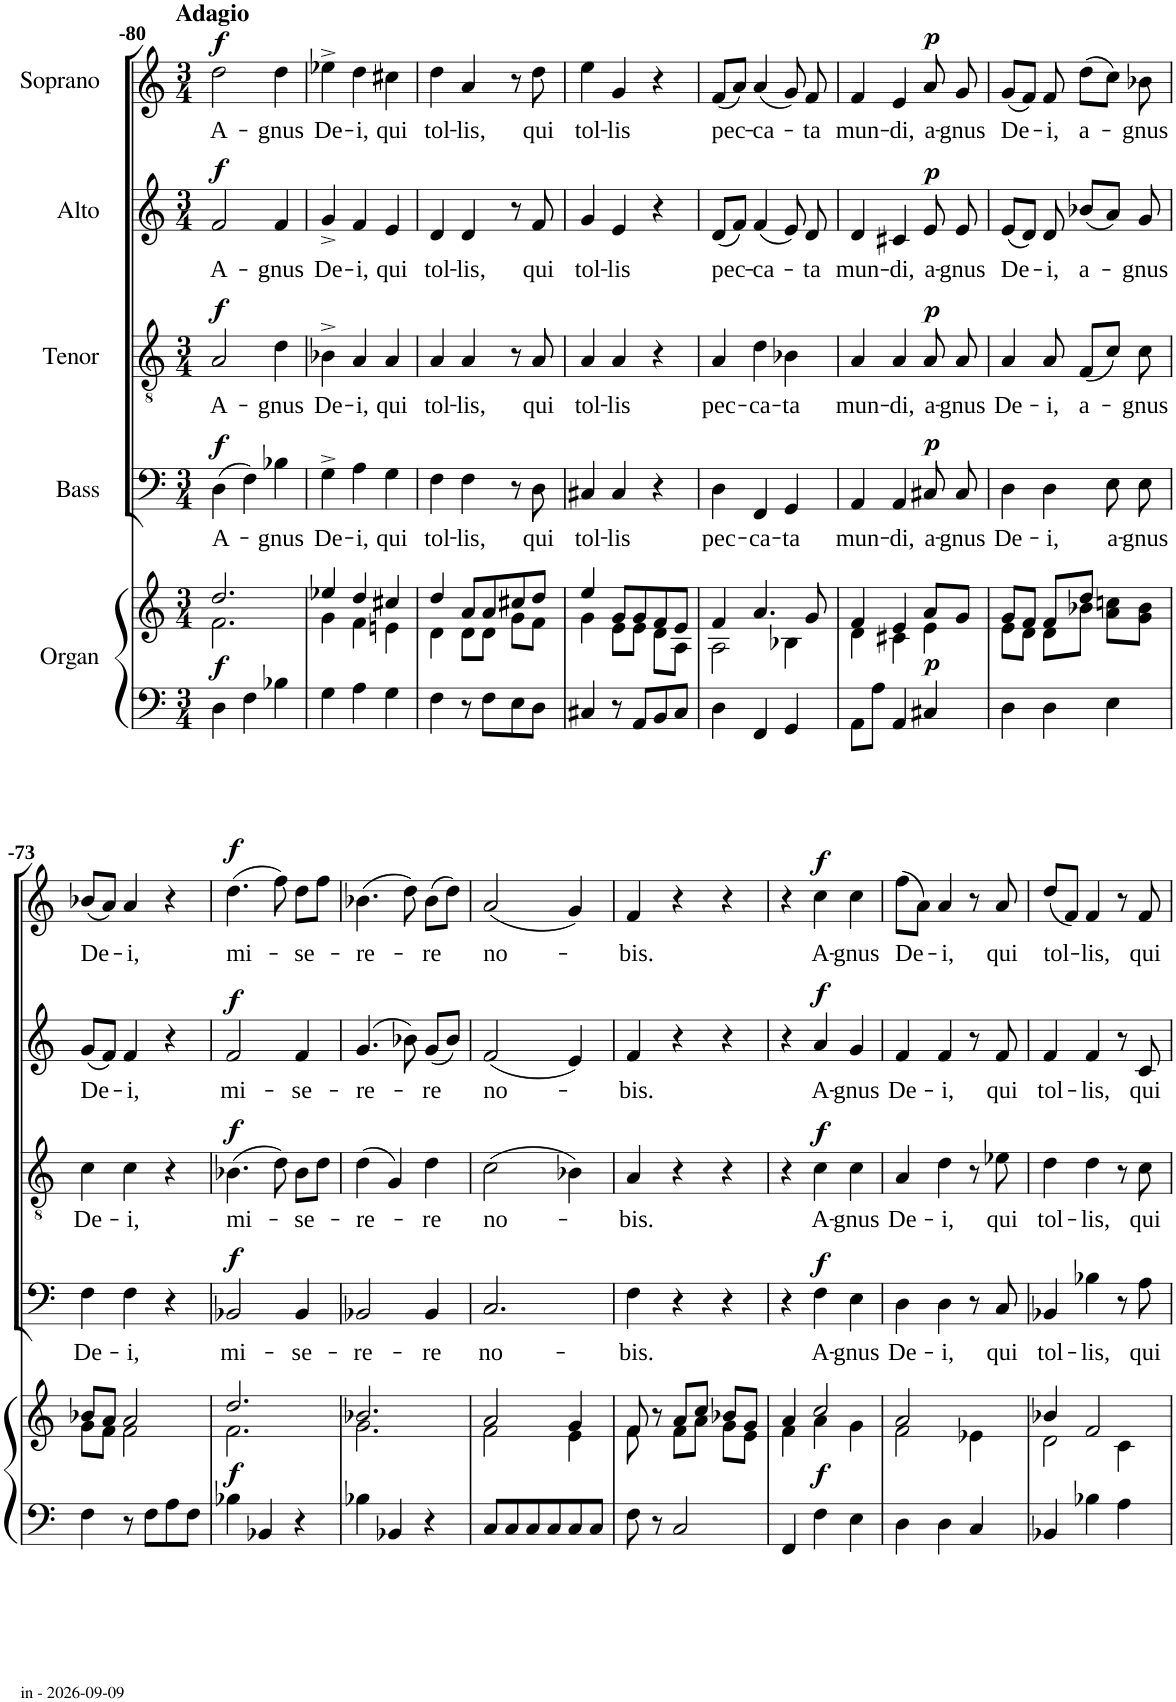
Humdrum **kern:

**kern	**kern	**dynam	**kern	**text	**dynam	**kern	**text	**dynam	**kern	**text	**dynam	**kern	**text	**dynam
*part5	*part5	*part5	*part4	*part4	*part4	*part3	*part3	*part3	*part2	*part2	*part2	*part1	*part1	*part1
*staff6	*staff5	*staff5/6	*staff4	*staff4	*staff4	*staff3	*staff3	*staff3	*staff2	*staff2	*staff2	*staff1	*staff1	*staff1
*I"Organ	*	*	*I"Bass	*	*	*I"Tenor	*	*	*I"Alto	*	*	*I"Soprano	*	*
*clefF4	*clefG2	*	*clefF4	*	*	*clefGv2	*	*	*clefG2	*	*	*clefG2	*	*
*k[]	*k[]	*	*k[]	*	*	*k[]	*	*	*k[]	*	*	*k[]	*	*
*M3/4	*M3/4	*	*M3/4	*	*	*M3/4	*	*	*M3/4	*	*	*M3/4	*	*
=80-	=80-	=80-	=80-	=80-	=80-	=80-	=80-	=80-	=80-	=80-	=80-	=80-	=80-	=80-
*	*^	*	*	*	*	*	*	*	*	*	*	*	*	*
!	!	!	!	!	!	!	!	!	!	!	!	!	!LO:TX:a:B:t=Adagio	!	!
!	!	!	!LO:DY:b	!	!LO:LY:b	!LO:DY:a	!	!LO:LY:b	!LO:DY:a	!	!LO:LY:b	!LO:DY:a	!	!LO:LY:b	!LO:DY:a
4D\	2.dd/	2.f\	f	(4D\	A-	f	2A/	-A-	f	2f/	A-	f	2dd\	-A-	f
4F\	.	.	.	4F\)	.	.	.	.	.	.	.	.	.	.	.
!	!	!	!	!	!LO:LY:b	!	!	!LO:LY:b	!	!	!LO:LY:b	!	!	!LO:LY:b	!
4B-X\	.	.	.	4B-X\	-gnus	.	4d\	-gnus	.	4f/	-gnus	.	4dd\	-gnus	.
=79-	=79-	=79-	=79-	=79-	=79-	=79-	=79-	=79-	=79-	=79-	=79-	=79-	=79-	=79-	=79-
!	!	!	!	!	!LO:LY:b	!	!	!LO:LY:b	!	!	!LO:LY:b	!	!	!LO:LY:b	!
4G\	4ee-X/	4g\	.	4G^\	De-	.	4B-X^\	De-	.	4g^/	De-	.	4ee-X^\	De-	.
!	!	!	!	!	!LO:LY:b	!	!	!LO:LY:b	!	!	!LO:LY:b	!	!	!LO:LY:b	!
4A\	4dd/	4f\	.	4A\	-i,	.	4A/	-i,	.	4f/	-i,	.	4dd\	-i,	.
!	!	!	!	!	!LO:LY:b	!	!	!LO:LY:b	!	!	!LO:LY:b	!	!	!LO:LY:b	!
4G\	4cc#X/	4en\	.	4G\	qui	.	4A/	qui	.	4e/	qui	.	4cc#X\	qui	.
=78-	=78-	=78-	=78-	=78-	=78-	=78-	=78-	=78-	=78-	=78-	=78-	=78-	=78-	=78-	=78-
!	!	!	!	!	!LO:LY:b	!	!	!LO:LY:b	!	!	!LO:LY:b	!	!	!LO:LY:b	!
4F\	4dd/	4d\	.	4F\	tol-	.	4A/	tol-	.	4d/	tol-	.	4dd\	tol-	.
!	!	!	!	!	!LO:LY:b	!	!	!LO:LY:b	!	!	!LO:LY:b	!	!	!LO:LY:b	!
8r	8a/L	8d\L	.	4F\	-lis,	.	4A/	-lis,	.	4d/	-lis,	.	4a/	-lis,	.
8F\L	8a/	8d\J	.	.	.	.	.	.	.	.	.	.	.	.	.
8E\	8cc#X/	8g\L	.	8r	.	.	8r	.	.	8r	.	.	8r	.	.
!	!	!	!	!	!LO:LY:b	!	!	!LO:LY:b	!	!	!LO:LY:b	!	!	!LO:LY:b	!
8D\J	8dd/J	8f\J	.	8D\	qui	.	8A/	qui	.	8f/	qui	.	8dd\	qui	.
=77-	=77-	=77-	=77-	=77-	=77-	=77-	=77-	=77-	=77-	=77-	=77-	=77-	=77-	=77-	=77-
!	!	!	!	!	!LO:LY:b	!	!	!LO:LY:b	!	!	!LO:LY:b	!	!	!LO:LY:b	!
4C#X/	4ee/	4g\	.	4C#X/	tol-	.	4A/	tol-	.	4g/	tol-	.	4ee\	tol-	.
!	!	!	!	!	!LO:LY:b	!	!	!LO:LY:b	!	!	!LO:LY:b	!	!	!LO:LY:b	!
8r	8g/L	8e\L	.	4C#/	-lis	.	4A/	-lis	.	4e/	-lis	.	4g/	-lis	.
8AA/L	8g/	8e\J	.	.	.	.	.	.	.	.	.	.	.	.	.
8BB/	8f/	8d\L	.	4r	.	.	4r	.	.	4r	.	.	4r	.	.
8C#/J	8e/J	8A\J	.	.	.	.	.	.	.	.	.	.	.	.	.
=76-	=76-	=76-	=76-	=76-	=76-	=76-	=76-	=76-	=76-	=76-	=76-	=76-	=76-	=76-	=76-
!	!	!	!	!	!LO:LY:b	!	!	!LO:LY:b	!	!	!LO:LY:b	!	!	!LO:LY:b	!
4D\	4f/	2A\	.	4D\	pec-	.	4A/	pec-	.	(8d/L	pec-	.	(8f/L	pec-	.
.	.	.	.	.	.	.	.	.	.	8f/J)	.	.	8a/J)	.	.
!	!	!	!	!	!LO:LY:b	!	!	!LO:LY:b	!	!	!LO:LY:b	!	!	!LO:LY:b	!
4FF/	4.a/	.	.	4FF/	-ca-	.	4d\	-ca-	.	(4f/	-ca-	.	(4a/	-ca-	.
!	!	!	!	!	!LO:LY:b	!	!	!LO:LY:b	!	!	!	!	!	!	!
4GG/	.	4B-X\	.	4GG/	-ta	.	4B-X\	-ta	.	8e/)	.	.	8g/)	.	.
!	!	!	!	!	!	!	!	!	!	!	!LO:LY:b	!	!	!LO:LY:b	!
.	8g/	.	.	.	.	.	.	.	.	8d/	-ta	.	8f/	-ta	.
=75-	=75-	=75-	=75-	=75-	=75-	=75-	=75-	=75-	=75-	=75-	=75-	=75-	=75-	=75-	=75-
!	!	!	!	!	!LO:LY:b	!	!	!LO:LY:b	!	!	!LO:LY:b	!	!	!LO:LY:b	!
8AA\L	4f/	4d\	.	4AA/	mun-	.	4A/	mun-	.	4d/	mun-	.	4f/	mun-	.
8A\J	.	.	.	.	.	.	.	.	.	.	.	.	.	.	.
!	!	!	!	!	!LO:LY:b	!	!	!LO:LY:b	!	!	!LO:LY:b	!	!	!LO:LY:b	!
4AA/	4e/	4c#X\	.	4AA/	-di,	.	4A/	-di,	.	4c#X/	-di,	.	4e/	-di,	.
!	!	!	!LO:DY:b	!	!LO:LY:b	!LO:DY:a	!	!LO:LY:b	!LO:DY:a	!	!LO:LY:b	!LO:DY:a	!	!LO:LY:b	!LO:DY:a
4C#X/	8a/L	4e\	p	8C#X/L	a-	p	8A/	a-	p	8e/	a-	p	8a/	a-	p
!	!	!	!	!	!LO:LY:b	!	!	!LO:LY:b	!	!	!LO:LY:b	!	!	!LO:LY:b	!
.	8g/J	.	.	8C#/J	-gnus	.	8A/	-gnus	.	8e/	-gnus	.	8g/	-gnus	.
=74-	=74-	=74-	=74-	=74-	=74-	=74-	=74-	=74-	=74-	=74-	=74-	=74-	=74-	=74-	=74-
!	!	!	!	!	!LO:LY:b	!	!	!LO:LY:b	!	!	!LO:LY:b	!	!	!LO:LY:b	!
4D\	8g/L	8e\L	.	4D\	De-	.	4A/	De-	.	(8e/L	De-	.	(8g/L	De-	.
.	8f/J	8d\J	.	.	.	.	.	.	.	8d/J)	.	.	8f/J)	.	.
!	!	!	!	!	!LO:LY:b	!	!	!LO:LY:b	!	!	!LO:LY:b	!	!	!LO:LY:b	!
4D\	8f/L	8d\L	.	4D\	-i,	.	8A/	-i,	.	8d/	-i,	.	8f/	-i,	.
!	!	!	!	!	!	!	!	!LO:LY:b	!	!	!LO:LY:b	!	!	!LO:LY:b	!
.	8dd/J	8b-X\J	.	.	.	.	(8F/L	a-	.	(8b-X/L	a-	.	(8dd\L	a-	.
!	!	!	!	!	!LO:LY:b	!	!	!	!	!	!	!	!	!	!
4E\	8a\ 8ccn\L	4ryy	.	8E\L	a-	.	8c/J)	.	.	8a/J)	.	.	8cc\J)	.	.
!	!	!	!	!	!LO:LY:b	!	!	!LO:LY:b	!	!	!LO:LY:b	!	!	!LO:LY:b	!
.	8g\ 8b-\J	.	.	8E\J	-gnus	.	8c\	-gnus	.	8g/	-gnus	.	8b-X\	-gnus	.
!!LO:LB:g=z
=73-	=73-	=73-	=73-	=73-	=73-	=73-	=73-	=73-	=73-	=73-	=73-	=73-	=73-	=73-	=73-
!	!	!	!	!	!LO:LY:b	!	!	!LO:LY:b	!	!	!LO:LY:b	!	!	!LO:LY:b	!
4F\	8b-X/L	8g\L	.	4F\	De-	.	4c\	De-	.	(8g/L	De-	.	(8b-X/L	De-	.
.	8a/J	8f\J	.	.	.	.	.	.	.	8f/J)	.	.	8a/J)	.	.
!	!	!	!	!	!LO:LY:b	!	!	!LO:LY:b	!	!	!LO:LY:b	!	!	!LO:LY:b	!
8r	2a/	2f\	.	4F\	-i,	.	4c\	-i,	.	4f/	-i,	.	4a/	-i,	.
8F\L	.	.	.	.	.	.	.	.	.	.	.	.	.	.	.
8A\	.	.	.	4r	.	.	4r	.	.	4r	.	.	4r	.	.
8F\J	.	.	.	.	.	.	.	.	.	.	.	.	.	.	.
=72-	=72-	=72-	=72-	=72-	=72-	=72-	=72-	=72-	=72-	=72-	=72-	=72-	=72-	=72-	=72-
!	!	!	!LO:DY:b	!	!LO:LY:b	!LO:DY:a	!	!LO:LY:b	!LO:DY:a	!	!LO:LY:b	!LO:DY:a	!	!LO:LY:b	!LO:DY:a
4B-X\	2.dd/	2.f\	f	2BB-X/	mi-	f	(4.B-X\	mi-	f	2f/	mi-	f	(4.dd\	mi-	f
4BB-X/	.	.	.	.	.	.	.	.	.	.	.	.	.	.	.
.	.	.	.	.	.	.	8d\)	.	.	.	.	.	8ff\)	.	.
!	!	!	!	!	!LO:LY:b	!	!	!LO:LY:b	!	!	!LO:LY:b	!	!	!LO:LY:b	!
4r	.	.	.	4BB-/	se-	.	8B-\L	se-	.	4f/	se-	.	8dd\L	-se-	.
.	.	.	.	.	.	.	8d\J	.	.	.	.	.	8ff\J	.	.
=71-	=71-	=71-	=71-	=71-	=71-	=71-	=71-	=71-	=71-	=71-	=71-	=71-	=71-	=71-	=71-
!	!	!	!	!	!LO:LY:b	!	!	!LO:LY:b	!	!	!LO:LY:b	!	!	!LO:LY:b	!
4B-X\	2.b-X/	2.g\	.	2BB-X/	-re-	.	(4d\	-re-	.	(4.g/	-re-	.	(4.b-X\	-re-	.
4BB-X/	.	.	.	.	.	.	4G/)	.	.	.	.	.	.	.	.
.	.	.	.	.	.	.	.	.	.	8b-X\)	.	.	8dd\)	.	.
!	!	!	!	!	!LO:LY:b	!	!	!LO:LY:b	!	!	!LO:LY:b	!	!	!LO:LY:b	!
4r	.	.	.	4BB-/	-re	.	4d\	-re	.	(8g/L	-re	.	(8b-\L	-re	.
.	.	.	.	.	.	.	.	.	.	8b-/J)	.	.	8dd\J)	.	.
=70-	=70-	=70-	=70-	=70-	=70-	=70-	=70-	=70-	=70-	=70-	=70-	=70-	=70-	=70-	=70-
!	!	!	!	!	!LO:LY:b	!	!	!LO:LY:b	!	!	!LO:LY:b	!	!	!LO:LY:b	!
8C/L	2a/	2f\	.	2.C/	no-	.	(2c\	no-	.	(2f/	no-	.	(2a/	no-	.
8C/	.	.	.	.	.	.	.	.	.	.	.	.	.	.	.
8C/	.	.	.	.	.	.	.	.	.	.	.	.	.	.	.
8C/	.	.	.	.	.	.	.	.	.	.	.	.	.	.	.
8C/	4g/	4e\	.	.	.	.	4B-X\)	.	.	4e/)	.	.	4g/)	.	.
8C/J	.	.	.	.	.	.	.	.	.	.	.	.	.	.	.
=69-	=69-	=69-	=69-	=69-	=69-	=69-	=69-	=69-	=69-	=69-	=69-	=69-	=69-	=69-	=69-
!	!	!	!	!	!LO:LY:b	!	!	!LO:LY:b	!	!	!LO:LY:b	!	!	!LO:LY:b	!
8F\	8f/	8f\	.	4F\	-bis.	.	4A/	-bis.	.	4f/	-bis.	.	4f/	-bis.	.
8r	8r	8ryy	.	.	.	.	.	.	.	.	.	.	.	.	.
2C/	8a/L	8f\L	.	4r	.	.	4r	.	.	4r	.	.	4r	.	.
.	8cc/J	8a\J	.	.	.	.	.	.	.	.	.	.	.	.	.
.	8b-X/L	8g\L	.	4r	.	.	4r	.	.	4r	.	.	4r	.	.
.	8g/J	8e\J	.	.	.	.	.	.	.	.	.	.	.	.	.
=68-	=68-	=68-	=68-	=68-	=68-	=68-	=68-	=68-	=68-	=68-	=68-	=68-	=68-	=68-	=68-
4FF/	4a/	4f\	.	4r	.	.	4r	.	.	4r	.	.	4r	.	.
!	!	!	!LO:DY:b	!	!LO:LY:b	!LO:DY:a	!	!LO:LY:b	!LO:DY:a	!	!LO:LY:b	!LO:DY:a	!	!LO:LY:b	!LO:DY:a
4F\	2cc/	4a\	f	4F\	A-	f	4c\	A-	f	4a/	A-	f	4cc\	A-	f
!	!	!	!	!	!LO:LY:b	!	!	!LO:LY:b	!	!	!LO:LY:b	!	!	!LO:LY:b	!
4E\	.	4g\	.	4E\	-gnus	.	4c\	-gnus	.	4g/	-gnus	.	4cc\	-gnus	.
=67-	=67-	=67-	=67-	=67-	=67-	=67-	=67-	=67-	=67-	=67-	=67-	=67-	=67-	=67-	=67-
!	!	!	!	!	!LO:LY:b	!	!	!LO:LY:b	!	!	!LO:LY:b	!	!	!LO:LY:b	!
4D\	2a/	2f\	.	4D\	De-	.	4A/	De-	.	4f/	De-	.	(8ff\L	De-	.
.	.	.	.	.	.	.	.	.	.	.	.	.	8a\J)	.	.
!	!	!	!	!	!LO:LY:b	!	!	!LO:LY:b	!	!	!LO:LY:b	!	!	!LO:LY:b	!
4D\	.	.	.	4D\	-i,	.	4d\	-i,	.	4f/	-i,	.	4a/	-i,	.
4C/	4e-X\	4ryy	.	8r	.	.	8r	.	.	8r	.	.	8r	.	.
!	!	!	!	!	!LO:LY:b	!	!	!LO:LY:b	!	!	!LO:LY:b	!	!	!LO:LY:b	!
.	.	.	.	8C/	qui	.	8e-X\	qui	.	8f/	qui	.	8a/	qui	.
=66-	=66-	=66-	=66-	=66-	=66-	=66-	=66-	=66-	=66-	=66-	=66-	=66-	=66-	=66-	=66-
!	!	!	!	!	!LO:LY:b	!	!	!LO:LY:b	!	!	!LO:LY:b	!	!	!LO:LY:b	!
4BB-X/	4b-X/	2d\	.	4BB-X/	tol-	.	4d\	tol-	.	4f/	tol-	.	(8dd/L	tol-	.
.	.	.	.	.	.	.	.	.	.	.	.	.	8f/J)	.	.
!	!	!	!	!	!LO:LY:b	!	!	!LO:LY:b	!	!	!LO:LY:b	!	!	!LO:LY:b	!
4B-X\	2f/	.	.	4B-X\	-lis,	.	4d\	-lis,	.	4f/	-lis,	.	4f/	-lis,	.
4A\	.	4c\	.	8r	.	.	8r	.	.	8r	.	.	8r	.	.
!	!	!	!	!	!LO:LY:b	!	!	!LO:LY:b	!	!	!LO:LY:b	!	!	!LO:LY:b	!
.	.	.	.	8A\	qui	.	8c\	qui	.	8c/	qui	.	8f/	qui	.
*	*v	*v	*	*	*	*	*	*	*	*	*	*	*	*	*
=	=	=	=	=	=	=	=	=	=	=	=	=	=	=
*-	*-	*-	*-	*-	*-	*-	*-	*-	*-	*-	*-	*-	*-	*-
